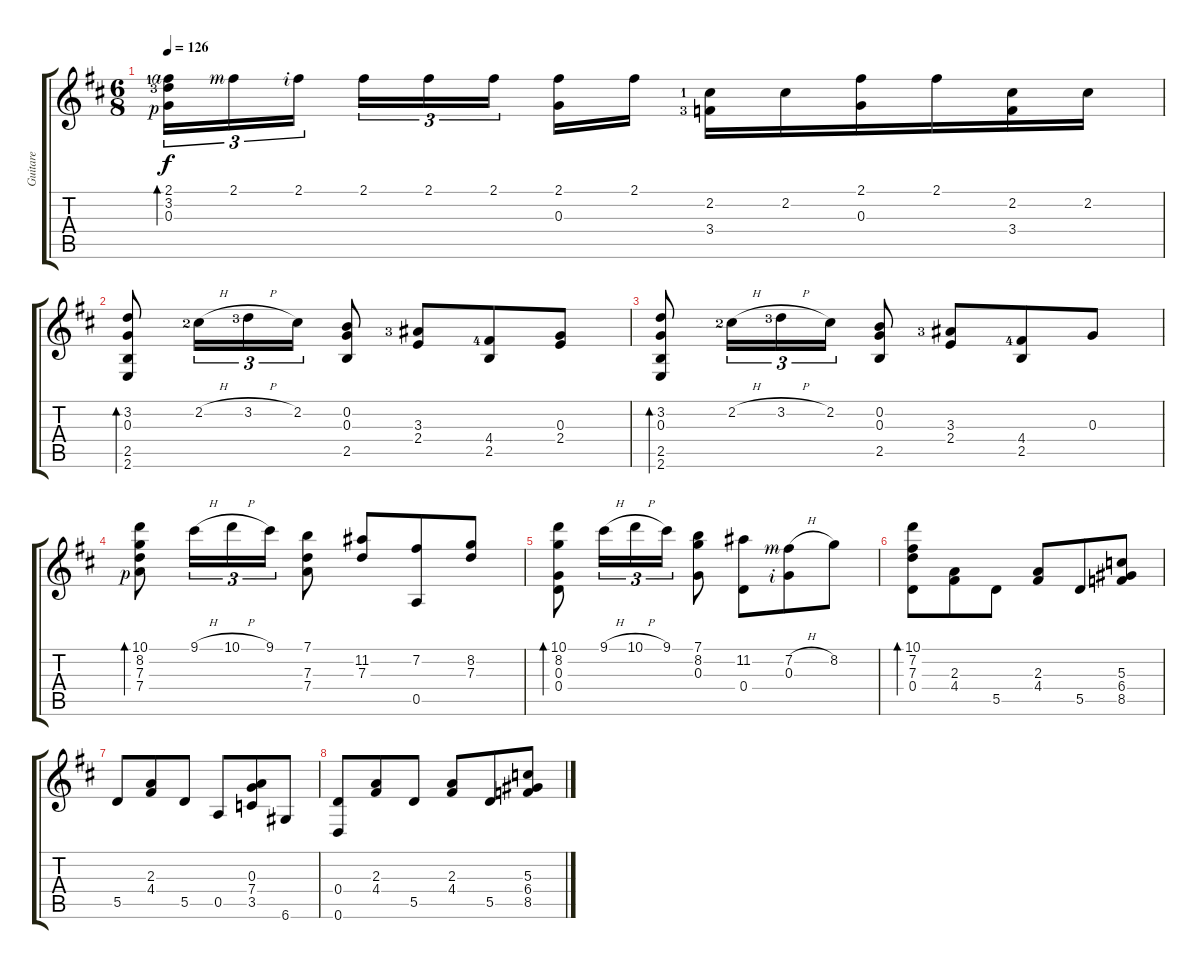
\track ("Guitare" "Guitare") {instrument acousticguitarnylon}
\staff {score tabs}
\tuning (E4 B3 G3 D3 A2 D2) {hide}
\ts (6 8)
\tempo 126
\clef g2
\ks d
(2.1{lf 2 rf 4} 3.2{lf 4} 0.3{rf 1}).16{tu (3 2) bd 60 dy f} 2.1{rf 3}.16{tu (3 2)} 2.1{rf 2}.16{tu (3 2) beam splitsecondary} 2.1.16{tu (3 2)} 2.1.16{tu (3 2)} 2.1.16{tu (3 2) beam splitsecondary} (2.1 0.3).16 2.1.16 (2.2{lf 2} 3.4{lf 4}).16 2.2.16 (2.1 0.3).16 2.1.16 (2.2 3.4).16 2.2.16 |
(3.2 0.3 2.5 2.6).8{bd 60} 2.2{h lf 3}.16{tu (3 2)} 3.2{h lf 4}.16{tu (3 2)} 2.2.16{tu (3 2)} (0.2 0.3 2.5).8 (3.3{lf 4} 2.4).8 (4.4{lf 5} 2.5).8 (0.3 2.4).8 |
(3.2 0.3 2.5 2.6).8{bd 60} 2.2{h lf 3}.16{tu (3 2)} 3.2{h lf 4}.16{tu (3 2)} 2.2.16{tu (3 2)} (0.2 0.3 2.5).8 (3.3{lf 4} 2.4).8 (4.4{lf 5} 2.5).8 0.3.8 |
(10.1 8.2 7.3 7.4{rf 1}).8{bd 60} 9.1{h}.16{tu (3 2)} 10.1{h}.16{tu (3 2)} 9.1.16{tu (3 2)} (7.1 7.3 7.4).8 (11.2 7.3).8 (7.2 0.5).8 (8.2 7.3).8 |
(10.1 8.2 0.3 0.4).8{bd 60} 9.1{h}.16{tu (3 2)} 10.1{h}.16{tu (3 2)} 9.1.16{tu (3 2)} (7.1 8.2 0.3).8 (11.2 0.4).8 (7.2{h rf 3} 0.3{rf 2}).8 8.2.8 |
(10.1 7.2 7.3 0.4).8{bd 60} (2.3 4.4).8 5.5.8 (2.3 4.4).8 5.5.8 (5.3 6.4 8.5).8 |
5.5.8 (2.3 4.4).8 5.5.8 0.5.8 (0.3 7.4 3.5).8 6.6.8 |
(0.4 0.6).8 (2.3 4.4).8 5.5.8 (2.3 4.4).8 5.5.8 (5.3 6.4 8.5).8
